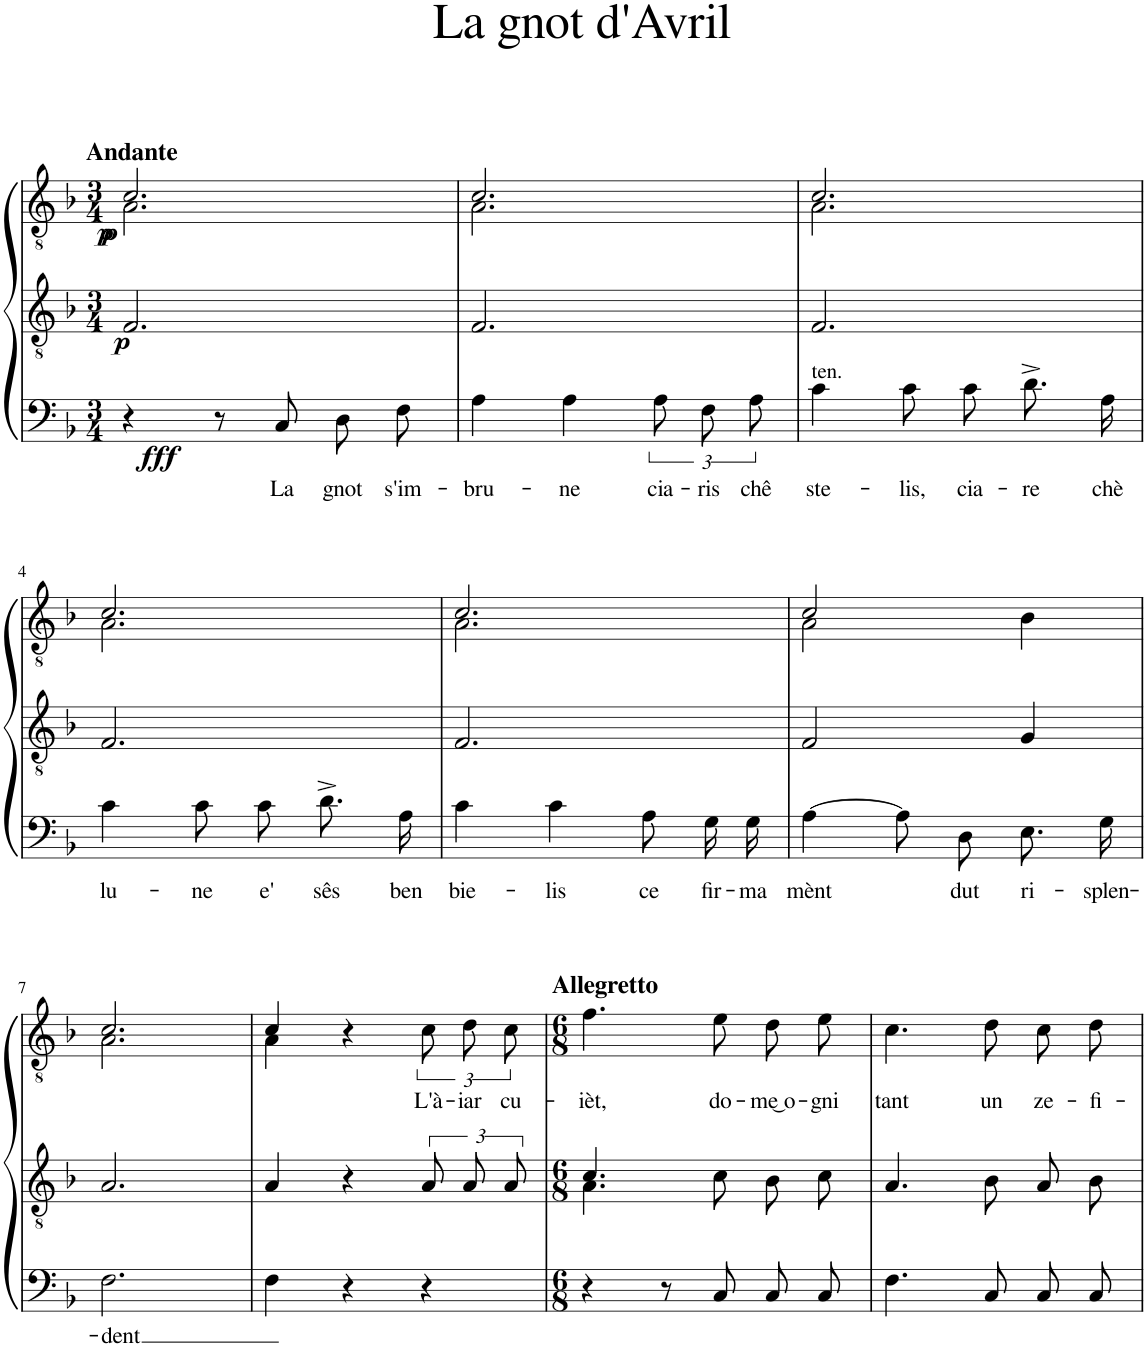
**kern	**text	**dynam	**kern	**dynam	**kern	**text	**dynam
*part3	*part3	*part3	*part2	*part2	*part1	*part1	*part1
*staff3	*staff3	*staff3	*staff2	*staff2	*staff1	*staff1	*staff1
*I"Bass	*	*	*I"Tenor	*	*I"Tenor	*	*
*clefF4	*	*	*clefGv2	*	*clefGv2	*	*
*Trd7c12	*	*	*	*	*	*	*
*k[b-]	*	*	*k[b-]	*	*k[b-]	*	*
*M3/4	*	*	*M3/4	*	*M3/4	*	*
=1	=1	=1	=1	=1	=1	=1	=1
*	*	*	*	*	*^	*	*
!	!	!	!	!	!LO:TX:a:B:t=Andante	!	!	!
!	!	!	!	!LO:DY:b	!	!	!	!LO:DY:b
!	!	!	!	!	!	!	!	!LO:DY:n=1:b
4r	.	.	2.F/	p	2.c/	2.A\	.	p p
8r	.	.	.	.	.	.	.	.
!	!LO:LY:b	!LO:DY:b	!	!	!	!	!	!
8C/	La	fff	.	.	.	.	.	.
!	!LO:LY:b	!	!	!	!	!	!	!
8D\L	gnot	.	.	.	.	.	.	.
!	!LO:LY:b	!	!	!	!	!	!	!
8F\J	s'im-	.	.	.	.	.	.	.
=2	=2	=2	=2	=2	=2	=2	=2	=2
!	!LO:LY:b	!	!	!	!	!	!	!
4A\	-bru-	.	2.F/	.	2.c/	2.A\	.	.
!	!LO:LY:b	!	!	!	!	!	!	!
4A\	-ne	.	.	.	.	.	.	.
!	!LO:LY:b	!	!	!	!	!	!	!
12A\L	cia-	.	.	.	.	.	.	.
!	!LO:LY:b	!	!	!	!	!	!	!
12F\	-ris	.	.	.	.	.	.	.
!	!LO:LY:b	!	!	!	!	!	!	!
12A\J	chê	.	.	.	.	.	.	.
=3	=3	=3	=3	=3	=3	=3	=3	=3
!LO:TX:a:t=ten.	!	!	!	!	!	!	!	!
!	!LO:LY:b	!	!	!	!	!	!	!
4c\	ste-	.	2.F/	.	2.c/	2.A\	.	.
!	!LO:LY:b	!	!	!	!	!	!	!
8c\L	-lis,	.	.	.	.	.	.	.
!	!LO:LY:b	!	!	!	!	!	!	!
8c\J	cia-	.	.	.	.	.	.	.
!	!LO:LY:b	!	!	!	!	!	!	!
8.d^\L	-re	.	.	.	.	.	.	.
!	!LO:LY:b	!	!	!	!	!	!	!
16A\Jk	chè	.	.	.	.	.	.	.
!!LO:LB:g=z	!!
=4	=4	=4	=4	=4	=4	=4	=4	=4
!	!LO:LY:b	!	!	!	!	!	!	!
4c\	lu-	.	2.F/	.	2.c/	2.A\	.	.
!	!LO:LY:b	!	!	!	!	!	!	!
8c\L	-ne	.	.	.	.	.	.	.
!	!LO:LY:b	!	!	!	!	!	!	!
8c\J	e'	.	.	.	.	.	.	.
!	!LO:LY:b	!	!	!	!	!	!	!
8.d^\L	sês	.	.	.	.	.	.	.
!	!LO:LY:b	!	!	!	!	!	!	!
16A\Jk	ben	.	.	.	.	.	.	.
=5	=5	=5	=5	=5	=5	=5	=5	=5
!	!LO:LY:b	!	!	!	!	!	!	!
4c\	bie-	.	2.F/	.	2.c/	2.A\	.	.
!	!LO:LY:b	!	!	!	!	!	!	!
4c\	-lis	.	.	.	.	.	.	.
!	!LO:LY:b	!	!	!	!	!	!	!
8A\L	ce	.	.	.	.	.	.	.
!	!LO:LY:b	!	!	!	!	!	!	!
16G\L	fir-	.	.	.	.	.	.	.
!	!LO:LY:b	!	!	!	!	!	!	!
16G\JJ	-ma	.	.	.	.	.	.	.
=6	=6	=6	=6	=6	=6	=6	=6	=6
!	!LO:LY:b	!	!	!	!	!	!	!
[4A\	mènt	.	2F/	.	2c/	2A\	.	.
8A\L]	.	.	.	.	.	.	.	.
!	!LO:LY:b	!	!	!	!	!	!	!
8D\J	dut	.	.	.	.	.	.	.
!	!LO:LY:b	!	!	!	!	!	!	!
8.E\L	ri-	.	4G/	.	4B-\	4ryy	.	.
!	!LO:LY:b	!	!	!	!	!	!	!
16G\Jk	-splen-	.	.	.	.	.	.	.
!!LO:LB:g=z	!!
=7	=7	=7	=7	=7	=7	=7	=7	=7
!	!LO:LY:b	!	!	!	!	!	!	!
2.F\	-dent	.	2.A/	.	2.c/	2.A\	.	.
=8	=8	=8	=8	=8	=8	=8	=8	=8
4F\	.	.	4A/	.	4c/	4A\	.	.
4r	.	.	4r	.	4r	2ryy	.	.
!	!	!	!	!	!	!	!LO:LY:b	!
4r	.	.	12A/L	.	12c\L	.	L'à-	.
!	!	!	!	!	!	!	!LO:LY:b	!
.	.	.	12A/	.	12d\	.	-iar	.
!	!	!	!	!	!	!	!LO:LY:b	!
.	.	.	12A/J	.	12c\J	.	cu-	.
*	*	*	*	*	*v	*v	*	*
=9	=9	=9	=9	=9	=9	=9	=9
*M6/8	*	*	*M6/8	*	*M6/8	*	*
*	*	*	*^	*	*	*	*
!	!	!	!	!	!	!LO:TX:a:B:t=Allegretto	!	!
!	!	!	!	!	!	!	!LO:LY:b	!
4r	.	.	4.c/	4.A\	.	4.f\	-ièt,	.
8r	.	.	.	.	.	.	.	.
!	!	!	!	!	!	!	!LO:LY:b	!
8C/L	.	.	8c\L	4.ryy	.	8e\L	do-	.
!	!	!	!	!	!	!	!LO:LY:b	!
8C/	.	.	8B-\	.	.	8d\	-me͜ o-	.
!	!	!	!	!	!	!	!LO:LY:b	!
8C/J	.	.	8c\J	.	.	8e\J	-gni	.
*	*	*	*v	*v	*	*	*	*
=10	=10	=10	=10	=10	=10	=10	=10
!	!	!	!	!	!	!LO:LY:b	!
4.F\	.	.	4.A/	.	4.c\	tant	.
!	!	!	!	!	!	!LO:LY:b	!
8C/L	.	.	8B-\L	.	8d\L	un	.
!	!	!	!	!	!	!LO:LY:b	!
8C/	.	.	8A\	.	8c\	ze-	.
!	!	!	!	!	!	!LO:LY:b	!
8C/J	.	.	8B-\J	.	8d\J	-fi-	.
=	=	=	=	=	=	=	=
*-	*-	*-	*-	*-	*-	*-	*-
